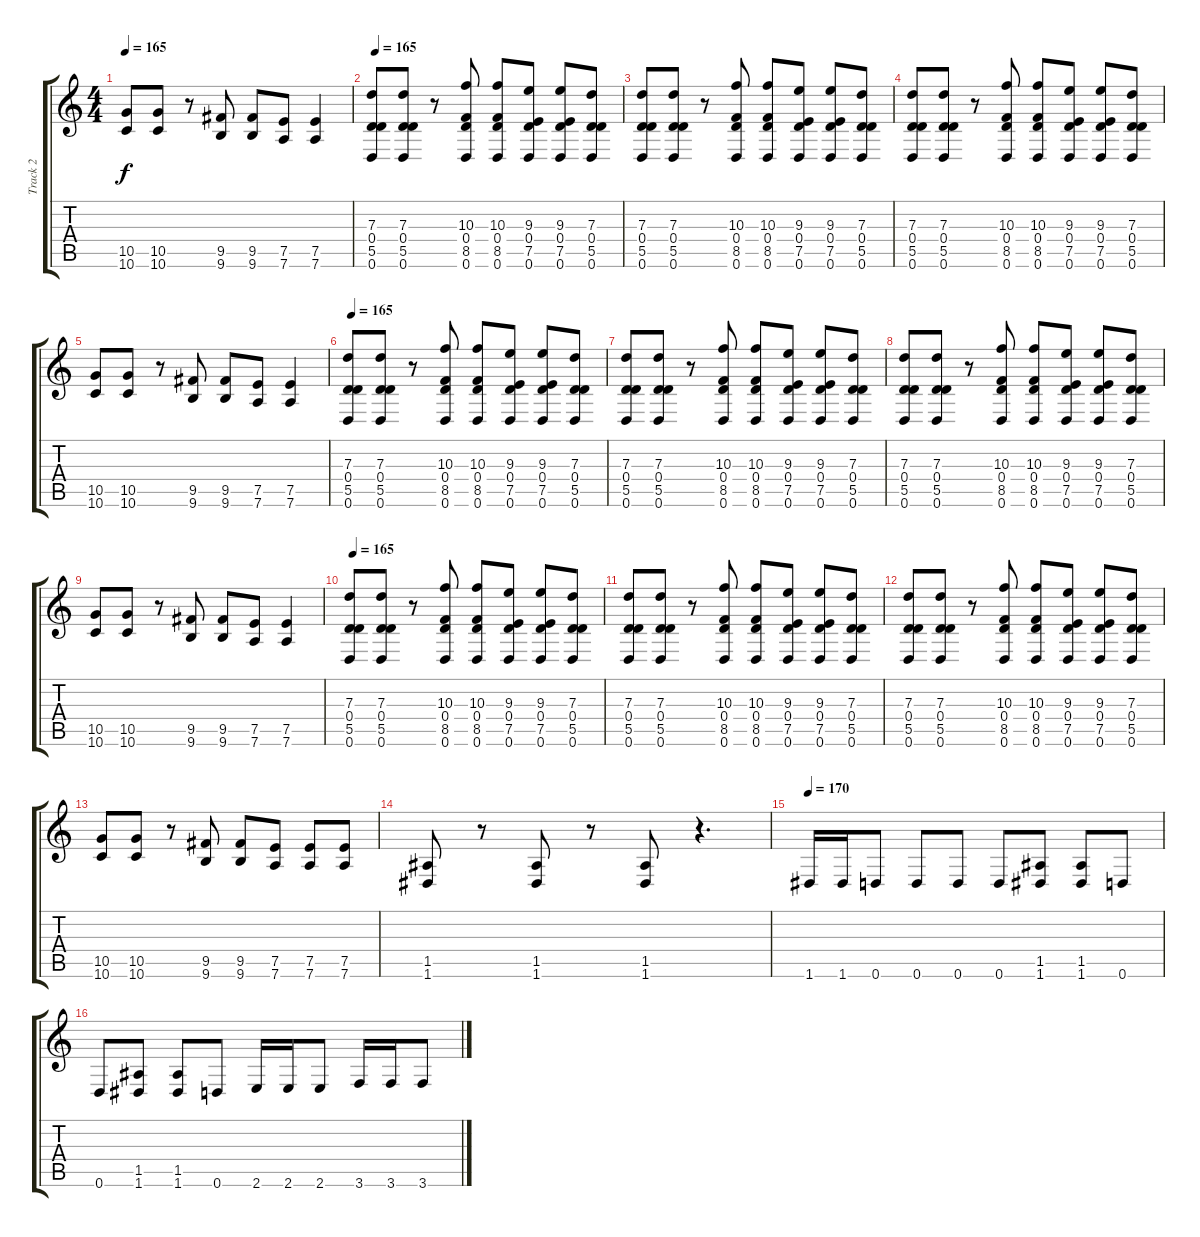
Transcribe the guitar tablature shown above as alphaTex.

\track ("Track 2" "Track 2") {instrument overdrivenguitar}
\staff {score tabs}
\tuning (E4 B3 G3 D3 A2 D2) {hide}
\ts (4 4)
\tempo 165
\clef g2
\ks c
(10.5 10.6).8{dy f} (10.5 10.6).8 r.8 (9.5 9.6).8 (9.5 9.6).8 (7.5 7.6).8 (7.5 7.6).4 |
\tempo 165
(7.3 0.4 5.5 0.6).8 (7.3 0.4 5.5 0.6).8 r.8 (10.3 0.4 8.5 0.6).8 (10.3 0.4 8.5 0.6).8 (9.3 0.4 7.5 0.6).8 (9.3 0.4 7.5 0.6).8 (7.3 0.4 5.5 0.6).8 |
(7.3 0.4 5.5 0.6).8 (7.3 0.4 5.5 0.6).8 r.8 (10.3 0.4 8.5 0.6).8 (10.3 0.4 8.5 0.6).8 (9.3 0.4 7.5 0.6).8 (9.3 0.4 7.5 0.6).8 (7.3 0.4 5.5 0.6).8 |
(7.3 0.4 5.5 0.6).8 (7.3 0.4 5.5 0.6).8 r.8 (10.3 0.4 8.5 0.6).8 (10.3 0.4 8.5 0.6).8 (9.3 0.4 7.5 0.6).8 (9.3 0.4 7.5 0.6).8 (7.3 0.4 5.5 0.6).8 |
(10.5 10.6).8 (10.5 10.6).8 r.8 (9.5 9.6).8 (9.5 9.6).8 (7.5 7.6).8 (7.5 7.6).4 |
\tempo 165
(7.3 0.4 5.5 0.6).8 (7.3 0.4 5.5 0.6).8 r.8 (10.3 0.4 8.5 0.6).8 (10.3 0.4 8.5 0.6).8 (9.3 0.4 7.5 0.6).8 (9.3 0.4 7.5 0.6).8 (7.3 0.4 5.5 0.6).8 |
(7.3 0.4 5.5 0.6).8 (7.3 0.4 5.5 0.6).8 r.8 (10.3 0.4 8.5 0.6).8 (10.3 0.4 8.5 0.6).8 (9.3 0.4 7.5 0.6).8 (9.3 0.4 7.5 0.6).8 (7.3 0.4 5.5 0.6).8 |
(7.3 0.4 5.5 0.6).8 (7.3 0.4 5.5 0.6).8 r.8 (10.3 0.4 8.5 0.6).8 (10.3 0.4 8.5 0.6).8 (9.3 0.4 7.5 0.6).8 (9.3 0.4 7.5 0.6).8 (7.3 0.4 5.5 0.6).8 |
(10.5 10.6).8 (10.5 10.6).8 r.8 (9.5 9.6).8 (9.5 9.6).8 (7.5 7.6).8 (7.5 7.6).4 |
\tempo 165
(7.3 0.4 5.5 0.6).8 (7.3 0.4 5.5 0.6).8 r.8 (10.3 0.4 8.5 0.6).8 (10.3 0.4 8.5 0.6).8 (9.3 0.4 7.5 0.6).8 (9.3 0.4 7.5 0.6).8 (7.3 0.4 5.5 0.6).8 |
(7.3 0.4 5.5 0.6).8 (7.3 0.4 5.5 0.6).8 r.8 (10.3 0.4 8.5 0.6).8 (10.3 0.4 8.5 0.6).8 (9.3 0.4 7.5 0.6).8 (9.3 0.4 7.5 0.6).8 (7.3 0.4 5.5 0.6).8 |
(7.3 0.4 5.5 0.6).8 (7.3 0.4 5.5 0.6).8 r.8 (10.3 0.4 8.5 0.6).8 (10.3 0.4 8.5 0.6).8 (9.3 0.4 7.5 0.6).8 (9.3 0.4 7.5 0.6).8 (7.3 0.4 5.5 0.6).8 |
(10.5 10.6).8 (10.5 10.6).8 r.8 (9.5 9.6).8 (9.5 9.6).8 (7.5 7.6).8 (7.5 7.6).8 (7.5 7.6).8 |
(1.5 1.6).8 r.8 (1.5 1.6).8 r.8 (1.5 1.6).8 r.4{d} |
\tempo 170
1.6.16 1.6.16 0.6.8 0.6.8 0.6.8 0.6.8 (1.5 1.6).8 (1.5 1.6).8 0.6.8 |
0.6.8 (1.5 1.6).8 (1.5 1.6).8 0.6.8 2.6.16 2.6.16 2.6.8 3.6.16 3.6.16 3.6.8
